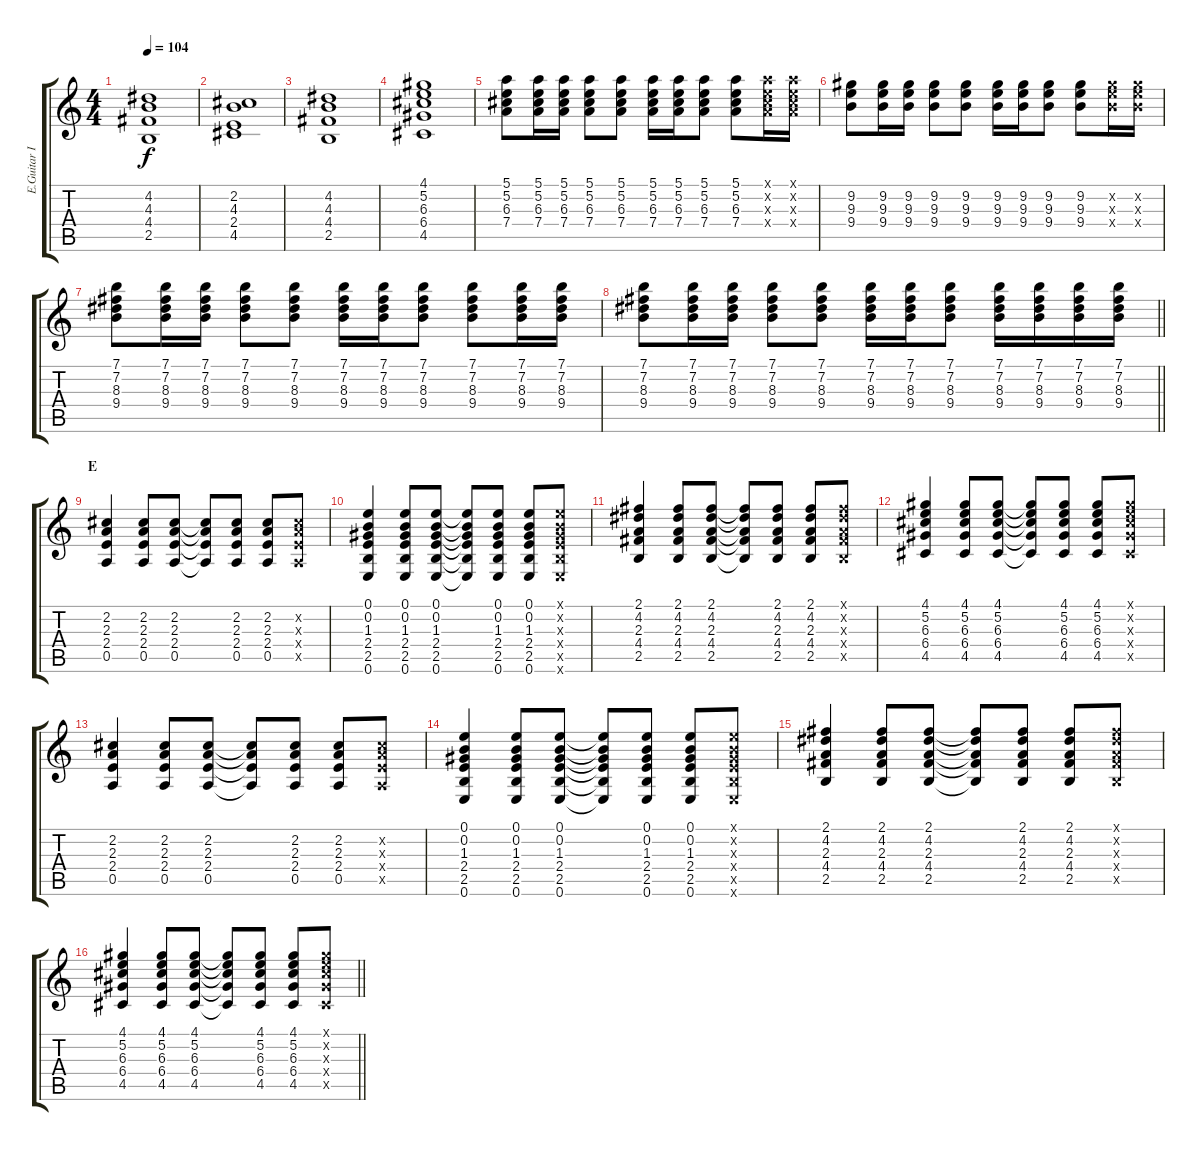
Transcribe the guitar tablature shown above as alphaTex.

\track ("E.Guitar I" "E.Guitar I") {instrument electricguitarclean}
\staff {score tabs}
\tuning (E4 B3 G3 D3 A2 E2) {hide}
\ts (4 4)
\tempo 104
\clef g2
\ks c
(4.2 4.3 4.4 2.5).1{dy f} |
(2.2 4.3 2.4 4.5).1 |
(4.2 4.3 4.4 2.5).1 |
(4.1 5.2 6.3 6.4 4.5).1 |
(5.1 5.2 6.3 7.4).8 (5.1 5.2 6.3 7.4).16 (5.1 5.2 6.3 7.4).16 (5.1 5.2 6.3 7.4).8 (5.1 5.2 6.3 7.4).8 (5.1 5.2 6.3 7.4).16 (5.1 5.2 6.3 7.4).16 (5.1 5.2 6.3 7.4).8 (5.1 5.2 6.3 7.4).8 (5.1{x} 5.2{x} 6.3{x} 7.4{x}).16 (5.1{x} 5.2{x} 6.3{x} 7.4{x}).16 |
(9.2 9.3 9.4).8 (9.2 9.3 9.4).16 (9.2 9.3 9.4).16 (9.2 9.3 9.4).8 (9.2 9.3 9.4).8 (9.2 9.3 9.4).16 (9.2 9.3 9.4).16 (9.2 9.3 9.4).8 (9.2 9.3 9.4).8 (9.2{x} 9.3{x} 9.4{x}).16 (9.2{x} 9.3{x} 9.4{x}).16 |
(7.1 7.2 8.3 9.4).8 (7.1 7.2 8.3 9.4).16 (7.1 7.2 8.3 9.4).16 (7.1 7.2 8.3 9.4).8 (7.1 7.2 8.3 9.4).8 (7.1 7.2 8.3 9.4).16 (7.1 7.2 8.3 9.4).16 (7.1 7.2 8.3 9.4).8 (7.1 7.2 8.3 9.4).8 (7.1 7.2 8.3 9.4).16 (7.1 7.2 8.3 9.4).16 |
\barLineRight lightlight
(7.1 7.2 8.3 9.4).8 (7.1 7.2 8.3 9.4).16 (7.1 7.2 8.3 9.4).16 (7.1 7.2 8.3 9.4).8 (7.1 7.2 8.3 9.4).8 (7.1 7.2 8.3 9.4).16 (7.1 7.2 8.3 9.4).16 (7.1 7.2 8.3 9.4).8 (7.1 7.2 8.3 9.4).16 (7.1 7.2 8.3 9.4).16 (7.1 7.2 8.3 9.4).16 (7.1 7.2 8.3 9.4).16 |
\section ("" "E")
(2.2 2.3 2.4 0.5).4 (2.2 2.3 2.4 0.5).8 (2.2 2.3 2.4 0.5).8 (2.2{t} 2.3{t} 2.4{t} 0.5{t}).8 (2.2 2.3 2.4 0.5).8 (2.2 2.3 2.4 0.5).8 (2.2{x} 2.3{x} 2.4{x} 0.5{x}).8 |
(0.1 0.2 1.3 2.4 2.5 0.6).4 (0.1 0.2 1.3 2.4 2.5 0.6).8 (0.1 0.2 1.3 2.4 2.5 0.6).8 (0.1{t} 0.2{t} 1.3{t} 2.4{t} 2.5{t} 0.6{t}).8 (0.1 0.2 1.3 2.4 2.5 0.6).8 (0.1 0.2 1.3 2.4 2.5 0.6).8 (0.1{x} 0.2{x} 1.3{x} 2.4{x} 2.5{x} 0.6{x}).8 |
(2.1 4.2 2.3 4.4 2.5).4 (2.1 4.2 2.3 4.4 2.5).8 (2.1 4.2 2.3 4.4 2.5).8 (2.1{t} 4.2{t} 2.3{t} 4.4{t} 2.5{t}).8 (2.1 4.2 2.3 4.4 2.5).8 (2.1 4.2 2.3 4.4 2.5).8 (2.1{x} 4.2{x} 2.3{x} 4.4{x} 2.5{x}).8 |
(4.1 5.2 6.3 6.4 4.5).4 (4.1 5.2 6.3 6.4 4.5).8 (4.1 5.2 6.3 6.4 4.5).8 (4.1{t} 5.2{t} 6.3{t} 6.4{t} 4.5{t}).8 (4.1 5.2 6.3 6.4 4.5).8 (4.1 5.2 6.3 6.4 4.5).8 (4.1{x} 5.2{x} 6.3{x} 6.4{x} 4.5{x}).8 |
(2.2 2.3 2.4 0.5).4 (2.2 2.3 2.4 0.5).8 (2.2 2.3 2.4 0.5).8 (2.2{t} 2.3{t} 2.4{t} 0.5{t}).8 (2.2 2.3 2.4 0.5).8 (2.2 2.3 2.4 0.5).8 (2.2{x} 2.3{x} 2.4{x} 0.5{x}).8 |
(0.1 0.2 1.3 2.4 2.5 0.6).4 (0.1 0.2 1.3 2.4 2.5 0.6).8 (0.1 0.2 1.3 2.4 2.5 0.6).8 (0.1{t} 0.2{t} 1.3{t} 2.4{t} 2.5{t} 0.6{t}).8 (0.1 0.2 1.3 2.4 2.5 0.6).8 (0.1 0.2 1.3 2.4 2.5 0.6).8 (0.1{x} 0.2{x} 1.3{x} 2.4{x} 2.5{x} 0.6{x}).8 |
(2.1 4.2 2.3 4.4 2.5).4 (2.1 4.2 2.3 4.4 2.5).8 (2.1 4.2 2.3 4.4 2.5).8 (2.1{t} 4.2{t} 2.3{t} 4.4{t} 2.5{t}).8 (2.1 4.2 2.3 4.4 2.5).8 (2.1 4.2 2.3 4.4 2.5).8 (2.1{x} 4.2{x} 2.3{x} 4.4{x} 2.5{x}).8 |
\barLineRight lightlight
(4.1 5.2 6.3 6.4 4.5).4 (4.1 5.2 6.3 6.4 4.5).8 (4.1 5.2 6.3 6.4 4.5).8 (4.1{t} 5.2{t} 6.3{t} 6.4{t} 4.5{t}).8 (4.1 5.2 6.3 6.4 4.5).8 (4.1 5.2 6.3 6.4 4.5).8 (4.1{x} 5.2{x} 6.3{x} 6.4{x} 4.5{x}).8
